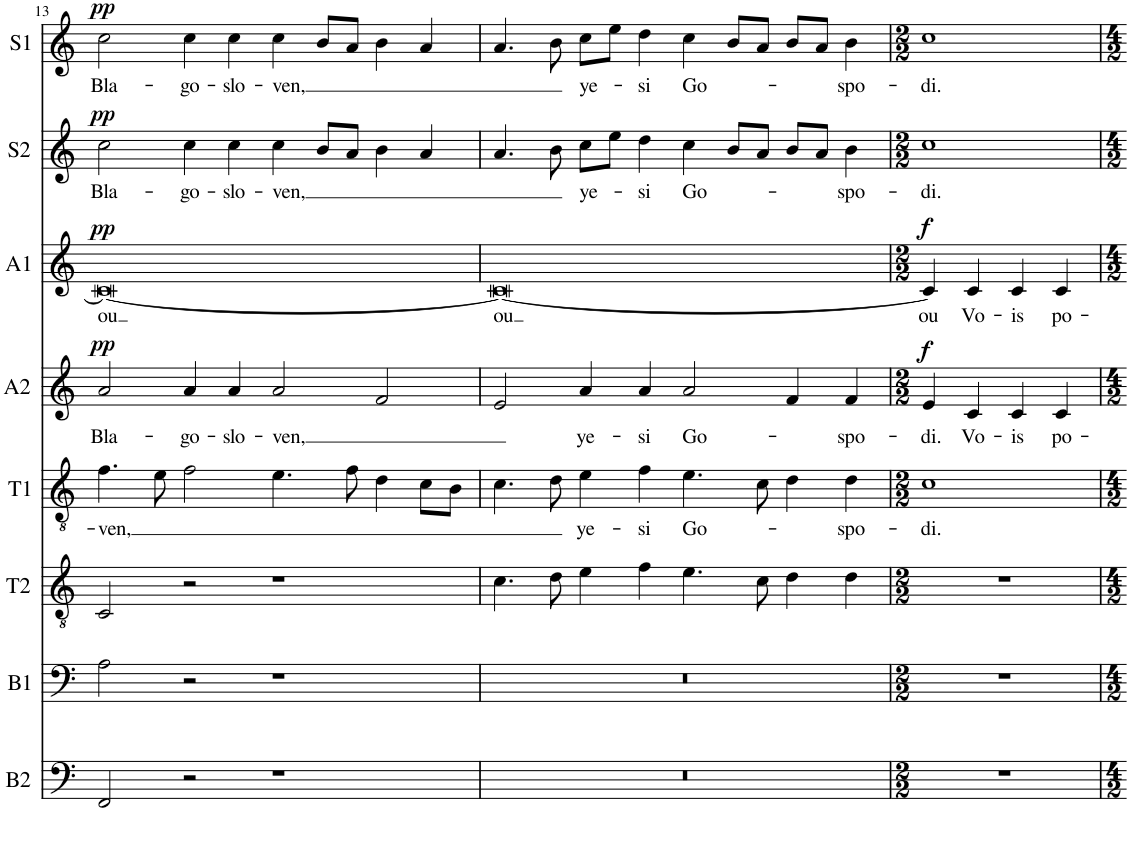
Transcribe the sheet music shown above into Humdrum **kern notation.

**kern	**kern	**kern	**kern	**text	**kern	**text	**dynam	**kern	**text	**dynam	**kern	**text	**dynam	**kern	**text	**dynam
*part8	*part7	*part6	*part5	*part5	*part4	*part4	*part4	*part3	*part3	*part3	*part2	*part2	*part2	*part1	*part1	*part1
*staff8	*staff7	*staff6	*staff5	*staff5	*staff4	*staff4	*staff4	*staff3	*staff3	*staff3	*staff2	*staff2	*staff2	*staff1	*staff1	*staff1
*I"Bass 2	*I"Bass 1	*I"Ténor 2	*I"Ténor 1	*	*I"Alto 2	*	*	*I"Alto 1	*	*	*I"Soprano 2	*	*	*I"Soprano 1	*	*
*I'B2	*I'B1	*I'T2	*I'T1	*	*I'A2	*	*	*I'A1	*	*	*I'S2	*	*	*I'S1	*	*
!!LO:PB:g=z
*clefF4	*clefF4	*clefGv2	*clefGv2	*	*clefG2	*	*	*clefG2	*	*	*clefG2	*	*	*clefG2	*	*
*k[]	*k[]	*k[]	*k[]	*	*k[]	*	*	*k[]	*	*	*k[]	*	*	*k[]	*	*
*M4/2	*M4/2	*M4/2	*M4/2	*	*M4/2	*	*	*M4/2	*	*	*M4/2	*	*	*M4/2	*	*
=13	=13	=13	=13	=13	=13	=13	=13	=13	=13	=13	=13	=13	=13	=13	=13	=13
!	!	!	!	!LO:LY:b	!	!LO:LY:b	!LO:DY:a	!	!LO:LY:b	!LO:DY:a	!	!LO:LY:b	!LO:DY:a	!	!LO:LY:b	!LO:DY:a
2FF/	2A\	2C/	4.f\	-ven,	2a/	Bla-	pp	0c_	ou	pp	2cc\	Bla-	pp	2cc\	Bla-	pp
.	.	.	8e\	.	.	.	.	.	.	.	.	.	.	.	.	.
!	!	!	!	!	!	!LO:LY:b	!	!	!	!	!	!LO:LY:b	!	!	!LO:LY:b	!
2r	2r	2r	2f\	.	4a/	-go-	.	.	.	.	4cc\	-go-	.	4cc\	-go-	.
!	!	!	!	!	!	!LO:LY:b	!	!	!	!	!	!LO:LY:b	!	!	!LO:LY:b	!
.	.	.	.	.	4a/	-slo-	.	.	.	.	4cc\	-slo-	.	4cc\	-slo-	.
!	!	!	!	!	!	!LO:LY:b	!	!	!	!	!	!LO:LY:b	!	!	!LO:LY:b	!
1r	1r	1r	4.e\	.	2a/	-ven,	.	.	.	.	4cc\	-ven,	.	4cc\	-ven,	.
.	.	.	.	.	.	.	.	.	.	.	8b/L	.	.	8b/L	.	.
.	.	.	8f\	.	.	.	.	.	.	.	8a/J	.	.	8a/J	.	.
.	.	.	4d\	.	2f/	.	.	.	.	.	4b\	.	.	4b\	.	.
.	.	.	8c\L	.	.	.	.	.	.	.	4a/	.	.	4a/	.	.
.	.	.	8B\J	.	.	.	.	.	.	.	.	.	.	.	.	.
=14	=14	=14	=14	=14	=14	=14	=14	=14	=14	=14	=14	=14	=14	=14	=14	=14
!	!	!	!	!	!	!	!	!	!LO:LY:b	!	!	!	!	!	!	!
0r	0r	4.c\	4.c\	.	2e/	.	.	0c_	ou	.	4.a/	.	.	4.a/	.	.
.	.	8d\	8d\	.	.	.	.	.	.	.	8b\	.	.	8b\	.	.
!	!	!	!	!LO:LY:b	!	!LO:LY:b	!	!	!	!	!	!LO:LY:b	!	!	!LO:LY:b	!
.	.	4e\	4e\	ye-	4a/	ye-	.	.	.	.	8cc\L	ye-	.	8cc\L	ye-	.
.	.	.	.	.	.	.	.	.	.	.	8ee\J	.	.	8ee\J	.	.
!	!	!	!	!LO:LY:b	!	!LO:LY:b	!	!	!	!	!	!LO:LY:b	!	!	!LO:LY:b	!
.	.	4f\	4f\	-si	4a/	-si	.	.	.	.	4dd\	-si	.	4dd\	-si	.
!	!	!	!	!LO:LY:b	!	!LO:LY:b	!	!	!	!	!	!LO:LY:b	!	!	!LO:LY:b	!
.	.	4.e\	4.e\	Go-	2a/	Go-	.	.	.	.	4cc\	Go-	.	4cc\	Go-	.
.	.	.	.	.	.	.	.	.	.	.	8b/L	.	.	8b/L	.	.
.	.	8c\	8c\	.	.	.	.	.	.	.	8a/J	.	.	8a/J	.	.
.	.	4d\	4d\	.	4f/	.	.	.	.	.	8b/L	.	.	8b/L	.	.
.	.	.	.	.	.	.	.	.	.	.	8a/J	.	.	8a/J	.	.
!	!	!	!	!LO:LY:b	!	!LO:LY:b	!	!	!	!	!	!LO:LY:b	!	!	!LO:LY:b	!
.	.	4d\	4d\	-spo-	4f/	-spo-	.	.	.	.	4b\	-spo-	.	4b\	-spo-	.
=15	=15	=15	=15	=15	=15	=15	=15	=15	=15	=15	=15	=15	=15	=15	=15	=15
*M2/2	*M2/2	*M2/2	*M2/2	*	*M2/2	*	*	*M2/2	*	*	*M2/2	*	*	*M2/2	*	*
!	!	!	!	!LO:LY:b	!	!LO:LY:b	!LO:DY:a	!	!LO:LY:b	!LO:DY:a	!	!LO:LY:b	!	!	!LO:LY:b	!
1r	1r	1r	1c	-di.	4e/	-di.	f	4c/]	ou	f	1cc	-di.	.	1cc	-di.	.
!	!	!	!	!	!	!LO:LY:b	!	!	!LO:LY:b	!	!	!	!	!	!	!
.	.	.	.	.	4c/	Vo-	.	4c/	Vo-	.	.	.	.	.	.	.
!	!	!	!	!	!	!LO:LY:b	!	!	!LO:LY:b	!	!	!	!	!	!	!
.	.	.	.	.	4c/	-is	.	4c/	-is	.	.	.	.	.	.	.
!	!	!	!	!	!	!LO:LY:b	!	!	!LO:LY:b	!	!	!	!	!	!	!
.	.	.	.	.	4c/	po-	.	4c/	po-	.	.	.	.	.	.	.
=	=	=	=	=	=	=	=	=	=	=	=	=	=	=	=	=
*-	*-	*-	*-	*-	*-	*-	*-	*-	*-	*-	*-	*-	*-	*-	*-	*-
